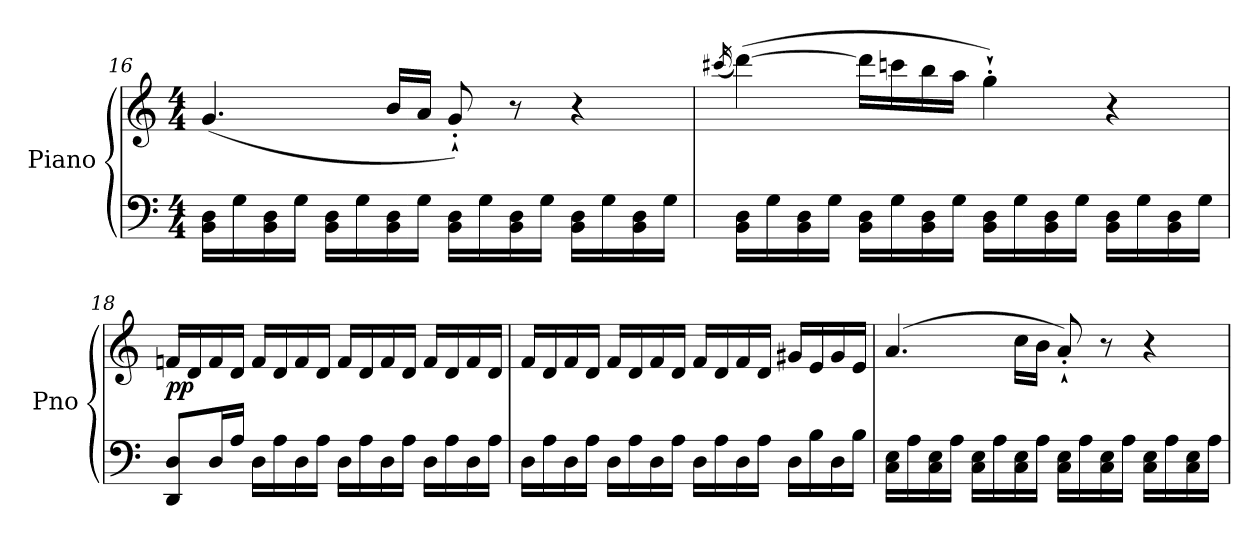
**kern	**kern	**dynam
*part1	*part1	*part1
*staff2	*staff1	*staff1/2
*I"Piano	*	*
*I'Pno	*	*
!!LO:PB:g=z
*clefF4	*clefG2	*
*k[]	*k[]	*
*M4/4	*M4/4	*
=16	=16	=16
16BB\ 16D\LL	(4.g/	.
16G\	.	.
16BB\ 16D\	.	.
16G\JJ	.	.
16BB\ 16D\LL	.	.
16G\	.	.
16BB\ 16D\	16b/LL	.
16G\JJ	16a/JJ	.
16BB\ 16D\LL	8g`'/)	.
16G\	.	.
16BB\ 16D\	8r	.
16G\JJ	.	.
16BB\ 16D\LL	4r	.
16G\	.	.
16BB\ 16D\	.	.
16G\JJ	.	.
=17	=17	=17
.	(16qccc#X/	.
16BB\ 16D\LL	([4ddd\)	.
16G\	.	.
16BB\ 16D\	.	.
16G\JJ	.	.
16BB\ 16D\LL	16ddd\LL]	.
16G\	16cccn\	.
16BB\ 16D\	16bb\	.
16G\JJ	16aa\JJ	.
16BB\ 16D\LL	4gg`'\)	.
16G\	.	.
16BB\ 16D\	.	.
16G\JJ	.	.
16BB\ 16D\LL	4r	.
16G\	.	.
16BB\ 16D\	.	.
16G\JJ	.	.
=18	=18	=18
!	!	!LO:DY:b
8DD/ 8D/L	16fn/LL	pp
.	16d/	.
16D/L	16f/	.
16A/JJ	16d/JJ	.
16D\LL	16f/LL	.
16A\	16d/	.
16D\	16f/	.
16A\JJ	16d/JJ	.
16D\LL	16f/LL	.
16A\	16d/	.
16D\	16f/	.
16A\JJ	16d/JJ	.
16D\LL	16f/LL	.
16A\	16d/	.
16D\	16f/	.
16A\JJ	16d/JJ	.
!!LO:LB:g=z
=19	=19	=19
16D\LL	16f/LL	.
16A\	16d/	.
16D\	16f/	.
16A\JJ	16d/JJ	.
16D\LL	16f/LL	.
16A\	16d/	.
16D\	16f/	.
16A\JJ	16d/JJ	.
16D\LL	16f/LL	.
16A\	16d/	.
16D\	16f/	.
16A\JJ	16d/JJ	.
16D\LL	16g#X/LL	.
16B\	16e/	.
16D\	16g#/	.
16B\JJ	16e/JJ	.
=20	=20	=20
16C\ 16E\LL	(4.a/	.
16A\	.	.
16C\ 16E\	.	.
16A\JJ	.	.
16C\ 16E\LL	.	.
16A\	.	.
16C\ 16E\	16cc\LL	.
16A\JJ	16b\JJ	.
16C\ 16E\LL	8a`'/)	.
16A\	.	.
16C\ 16E\	8r	.
16A\JJ	.	.
16C\ 16E\LL	4r	.
16A\	.	.
16C\ 16E\	.	.
16A\JJ	.	.
=	=	=
*-	*-	*-
